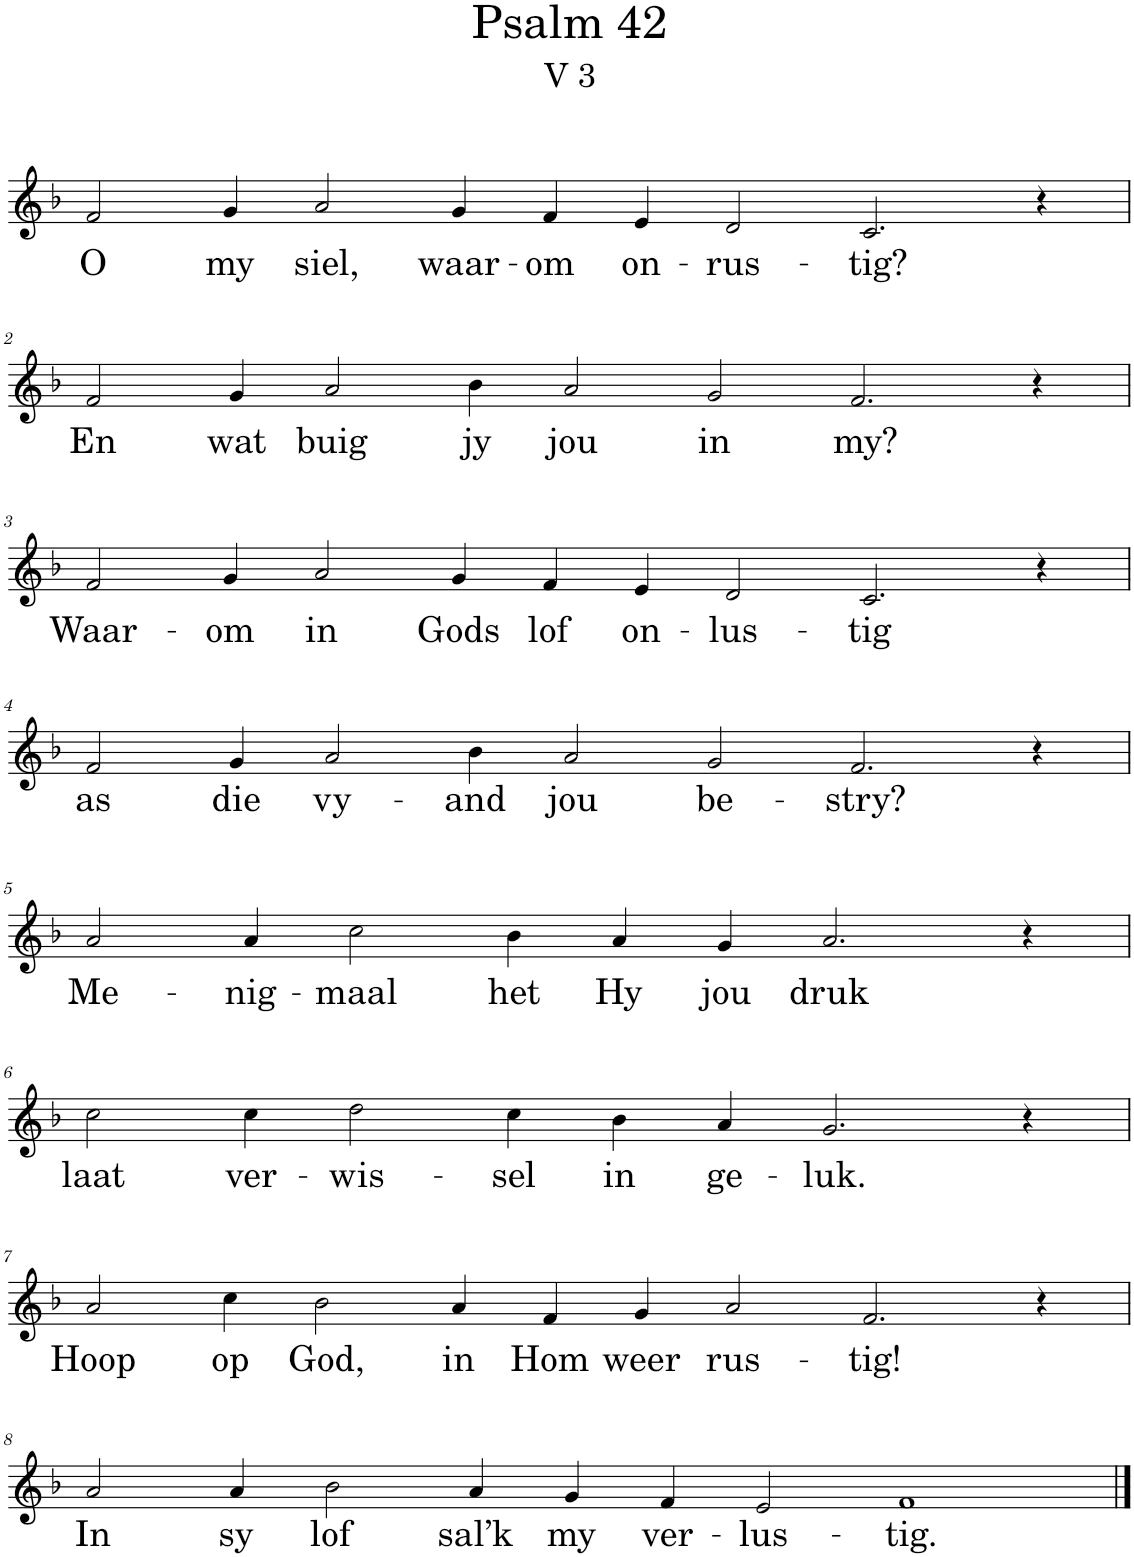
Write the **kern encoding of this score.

**kern	**text
*part1	*part1
*staff1	*staff1
*I"Pipe Organ	*
*I'Org.	*
*clefG2	*
*k[b-]	*
*M14/4	*
=1	=1
!	!LO:LY:b
2f/	O
!	!LO:LY:b
4g/	my
!	!LO:LY:b
2a/	siel,
!	!LO:LY:b
4g/	waar-
!	!LO:LY:b
4f/	-om
!	!LO:LY:b
4e/	on-
!	!LO:LY:b
2d/	-rus-
!	!LO:LY:b
2.c/	-tig?
4r	.
!!LO:LB:g=z
=2	=2
!	!LO:LY:b
2f/	En
!	!LO:LY:b
4g/	wat
!	!LO:LY:b
2a/	buig
!	!LO:LY:b
4b-\	jy
!	!LO:LY:b
2a/	jou
!	!LO:LY:b
2g/	in
!	!LO:LY:b
2.f/	my?
4r	.
!!LO:LB:g=z
=3	=3
!	!LO:LY:b
2f/	Waar-
!	!LO:LY:b
4g/	-om
!	!LO:LY:b
2a/	in
!	!LO:LY:b
4g/	Gods
!	!LO:LY:b
4f/	lof
!	!LO:LY:b
4e/	on-
!	!LO:LY:b
2d/	-lus-
!	!LO:LY:b
2.c/	-tig
4r	.
!!LO:LB:g=z
=4	=4
!	!LO:LY:b
2f/	as
!	!LO:LY:b
4g/	die
!	!LO:LY:b
2a/	vy-
!	!LO:LY:b
4b-\	-and
!	!LO:LY:b
2a/	jou
!	!LO:LY:b
2g/	be-
!	!LO:LY:b
2.f/	-stry?
4r	.
!!LO:LB:g=z
=5	=5
*M12/4	*
!	!LO:LY:b
2a/	Me-
!	!LO:LY:b
4a/	-nig-
!	!LO:LY:b
2cc\	-maal
!	!LO:LY:b
4b-\	het
!	!LO:LY:b
4a/	Hy
!	!LO:LY:b
4g/	jou
!	!LO:LY:b
2.a/	druk
4r	.
!!LO:LB:g=z
=6	=6
!	!LO:LY:b
2cc\	laat
!	!LO:LY:b
4cc\	ver-
!	!LO:LY:b
2dd\	-wis-
!	!LO:LY:b
4cc\	-sel
!	!LO:LY:b
4b-\	in
!	!LO:LY:b
4a/	ge-
!	!LO:LY:b
2.g/	-luk.
4r	.
!!LO:LB:g=z
=7	=7
*M14/4	*
!	!LO:LY:b
2a/	Hoop
!	!LO:LY:b
4cc\	op
!	!LO:LY:b
2b-\	God,
!	!LO:LY:b
4a/	in
!	!LO:LY:b
4f/	Hom
!	!LO:LY:b
4g/	weer
!	!LO:LY:b
2a/	rus-
!	!LO:LY:b
2.f/	-tig!
4r	.
!!LO:LB:g=z
=8	=8
!	!LO:LY:b
2a/	In
!	!LO:LY:b
4a/	sy
!	!LO:LY:b
2b-\	lof
!	!LO:LY:b
4a/	sal’k
!	!LO:LY:b
4g/	my
!	!LO:LY:b
4f/	ver-
!	!LO:LY:b
2e/	-lus-
!	!LO:LY:b
1f	-tig.
==	==
*-	*-
